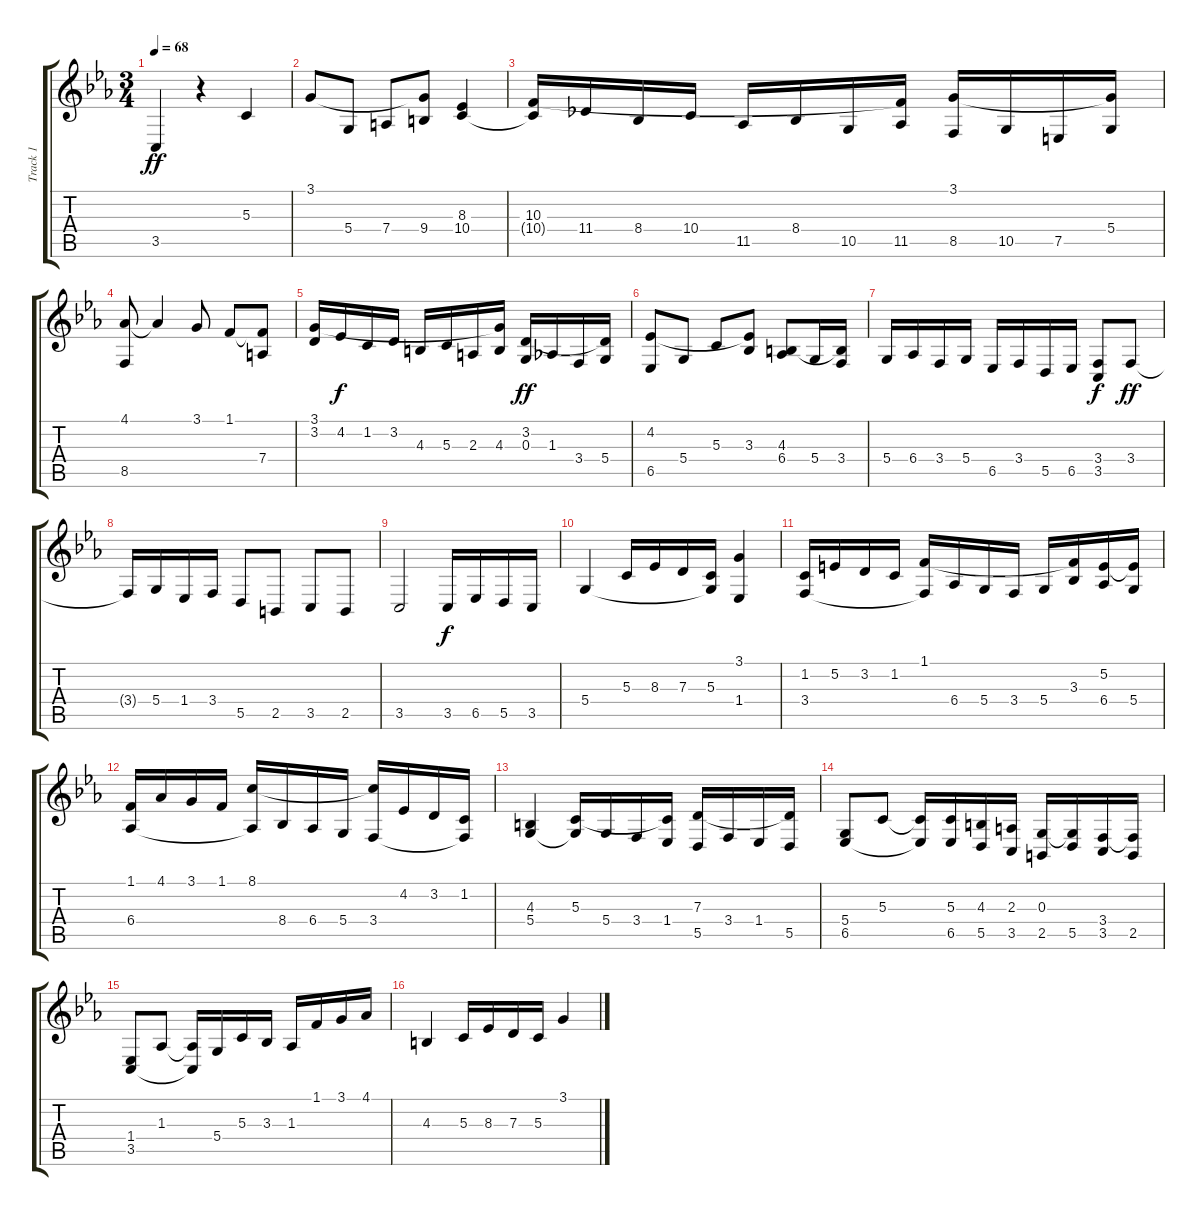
\track ("Track 1" "Track 1") {instrument churchorgan}
\staff {score tabs}
\tuning (E4 B3 G3 D3 A2 E2) {hide}
\ts (3 4)
\tempo 68
\clef g2
\ks cminor
3.5.4{dy ff} r.4 5.3.4 |
3.1.8 5.4.8 7.4.8 (3.1{t} 9.4).8 (8.3 10.4).4 |
(10.3 10.4{t}).16 11.4.16 8.4.16 10.4.16 11.5.16 8.4.16 10.5.16 (10.3{t} 11.5).16 (3.1 8.5).16 10.5.16 7.5.16 (3.1{t} 5.4).16 |
(4.1 8.5).8 4.1{t}.4 3.1.8 1.1.8 (1.1{t} 7.4).8 |
(3.1 3.2).16 4.2.16{dy f} 1.2.16 3.2.16 4.3.16 5.3.16 2.3.16 (3.1{t} 4.3).16 (3.2 0.3).16{dy ff} 1.3.16 3.4.16 (3.2{t} 5.4).16 |
(4.2 6.5).8 5.4.8 5.3.8 (4.2{t} 3.3).8 (4.3 6.4).8 5.4.16 (4.3{t} 3.4).16 |
5.4.16 6.4.16 3.4.16 5.4.16 6.5.16 3.4.16 5.5.16 6.5.16 (3.4 3.5).8{dy f} 3.4.8{dy ff} |
3.4{t}.16 5.4.16 1.4.16 3.4.16 5.5.8 2.5.8 3.5.8 2.5.8 |
3.5.2{volume 14} 3.5.16{dy f} 6.5.16 5.5.16 3.5.16 |
5.4.4 5.3.16 8.3.16 7.3.16 (5.3 5.4{t}).16 (3.1 1.4).4 |
(1.2 3.4).16 5.2.16 3.2.16 1.2.16 (1.1 3.4{t}).16 6.4.16 5.4.16 3.4.16 5.4.16 (1.1{t} 3.3).16 (5.2 6.4).16 (5.2{t} 5.4).16 |
(1.1 6.4).16 4.1.16 3.1.16 1.1.16 (8.1 6.4{t}).16 8.4.16 6.4.16 5.4.16 (8.1{t} 3.4).16 4.2.16 3.2.16 (1.2 3.4{t}).16 |
(4.3 5.4).4 (5.3 5.4{t}).16 5.4.16 3.4.16 (5.3{t} 1.4).16 (7.3 5.5).16 3.4.16 1.4.16 (7.3{t} 5.5).16 |
(5.4 6.5).8 5.3.8 (5.3{t} 6.5{t}).16 (5.3 6.5).16 (4.3 5.5).16 (2.3 3.5).16 (0.3 2.5).16 (0.3{t} 5.5).16 (3.4 3.5).16 (3.4{t} 2.5).16 |
(1.4 3.5).8 1.3.8 (1.3{t} 3.5{t}).16 5.4.16 5.3.16 3.3.16 1.3.16 1.1.16 3.1.16 4.1.16 |
4.3.4 5.3.16 8.3.16 7.3.16 5.3.16 3.1.4
